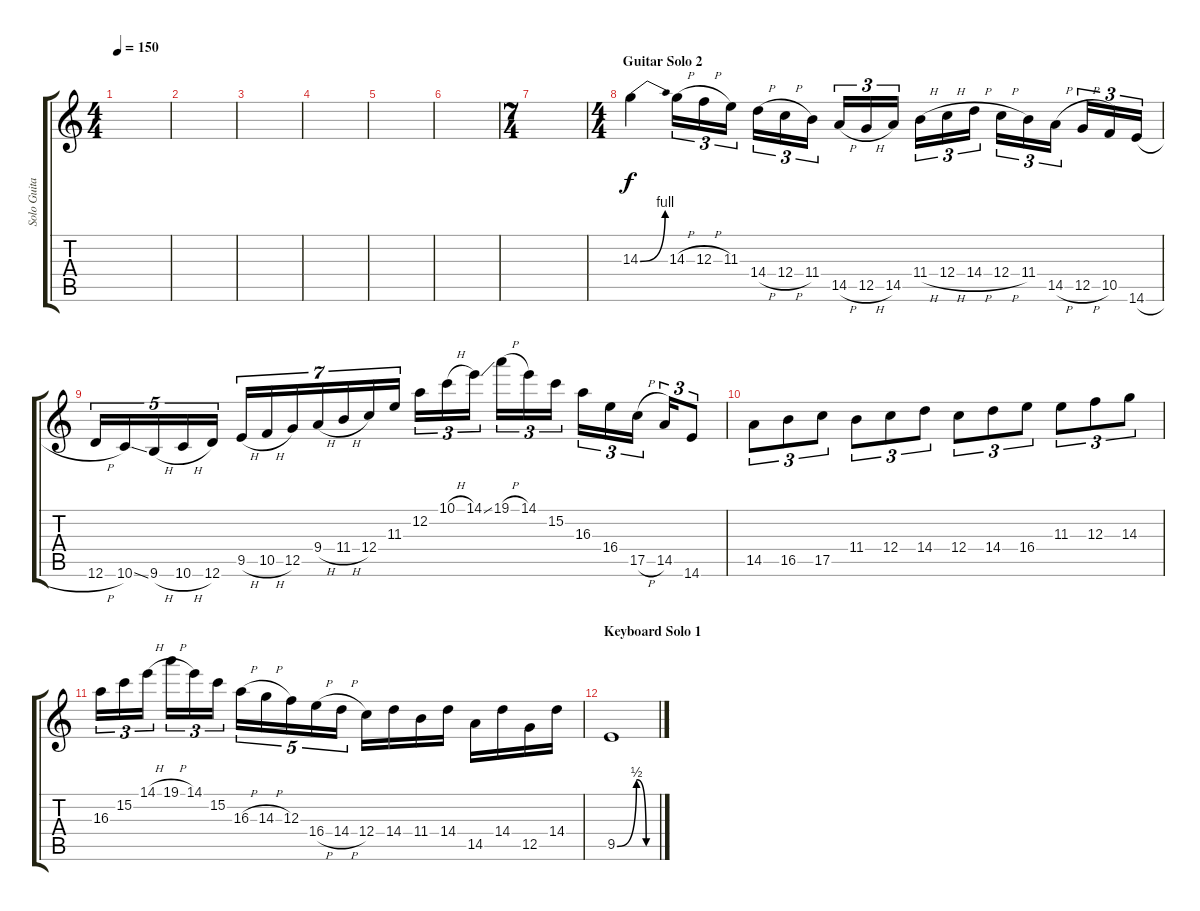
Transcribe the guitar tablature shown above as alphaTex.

\track ("Solo Guitar" "Solo Guita") {instrument distortionguitar}
\staff {score tabs}
\tuning (D4 A3 F3 C3 G2 D2) {hide}
\ts (4 4)
\tempo 150
\clef g2
\ks c
|
|
|
|
|
|
\ts (7 4)
|
\ts (4 4)
\section ("" "Guitar Solo 2")
14.3{be (bend 0 0 60 4)}.4{volume 16 balance 1} 14.3{h}.16{tu (3 2)} 12.3{h}.16{tu (3 2)} 11.3.16{tu (3 2)} 14.4{h}.16{tu (3 2)} 12.4{h}.16{tu (3 2)} 11.4.16{tu (3 2)} 14.5{h}.16{tu (3 2)} 12.5{h}.16{tu (3 2)} 14.5.16{tu (3 2)} 11.4{h}.16{tu (3 2)} 12.4{h}.16{tu (3 2)} 14.4{h}.16{tu (3 2)} 12.4{h}.16{tu (3 2)} 11.4.16{tu (3 2)} 14.5{h}.16{tu (3 2)} 12.5{h}.16{tu (3 2)} 10.5.16{tu (3 2)} 14.6{h}.16{tu (3 2)} |
12.6{h}.16{tu (5 4)} 10.6{ss}.16{tu (5 4)} 9.6{h}.16{tu (5 4)} 10.6{h}.16{tu (5 4)} 12.6.16{tu (5 4)} 9.5{h}.16{tu (7 4)} 10.5{h}.16{tu (7 4)} 12.5.16{tu (7 4)} 9.4{h}.16{tu (7 4)} 11.4{h}.16{tu (7 4)} 12.4.16{tu (7 4)} 11.3.16{tu (7 4)} 12.2.16{tu (3 2)} 10.1{h}.16{tu (3 2)} 14.1{ss}.16{tu (3 2)} 19.1{h}.16{tu (3 2)} 14.1.16{tu (3 2)} 15.2.16{tu (3 2)} 16.3.16{tu (3 2)} 16.4.16{tu (3 2)} 17.5{h}.16{tu (3 2)} 14.5.16{tu (3 2)} 14.6.8{tu (3 2)} |
14.5.8{tu (3 2)} 16.5.8{tu (3 2)} 17.5.8{tu (3 2)} 11.4.8{tu (3 2)} 12.4.8{tu (3 2)} 14.4.8{tu (3 2)} 12.4.8{tu (3 2)} 14.4.8{tu (3 2)} 16.4.8{tu (3 2)} 11.3.8{tu (3 2)} 12.3.8{tu (3 2)} 14.3.8{tu (3 2)} |
16.3.16{tu (3 2)} 15.2.16{tu (3 2)} 14.1{h}.16{tu (3 2)} 19.1{h}.16{tu (3 2)} 14.1.16{tu (3 2)} 15.2.16{tu (3 2)} 16.3{h}.16{tu (5 4)} 14.3{h}.16{tu (5 4)} 12.3.16{tu (5 4)} 16.4{h}.16{tu (5 4)} 14.4{h}.16{tu (5 4)} 12.4.16 14.4.16 11.4.16 14.4.16 14.5.16 14.4.16 12.5.16 14.4.16 |
\section ("" "Keyboard Solo 1")
9.5{be (custom 0 0 30 2 45 0 60 0)}.1
